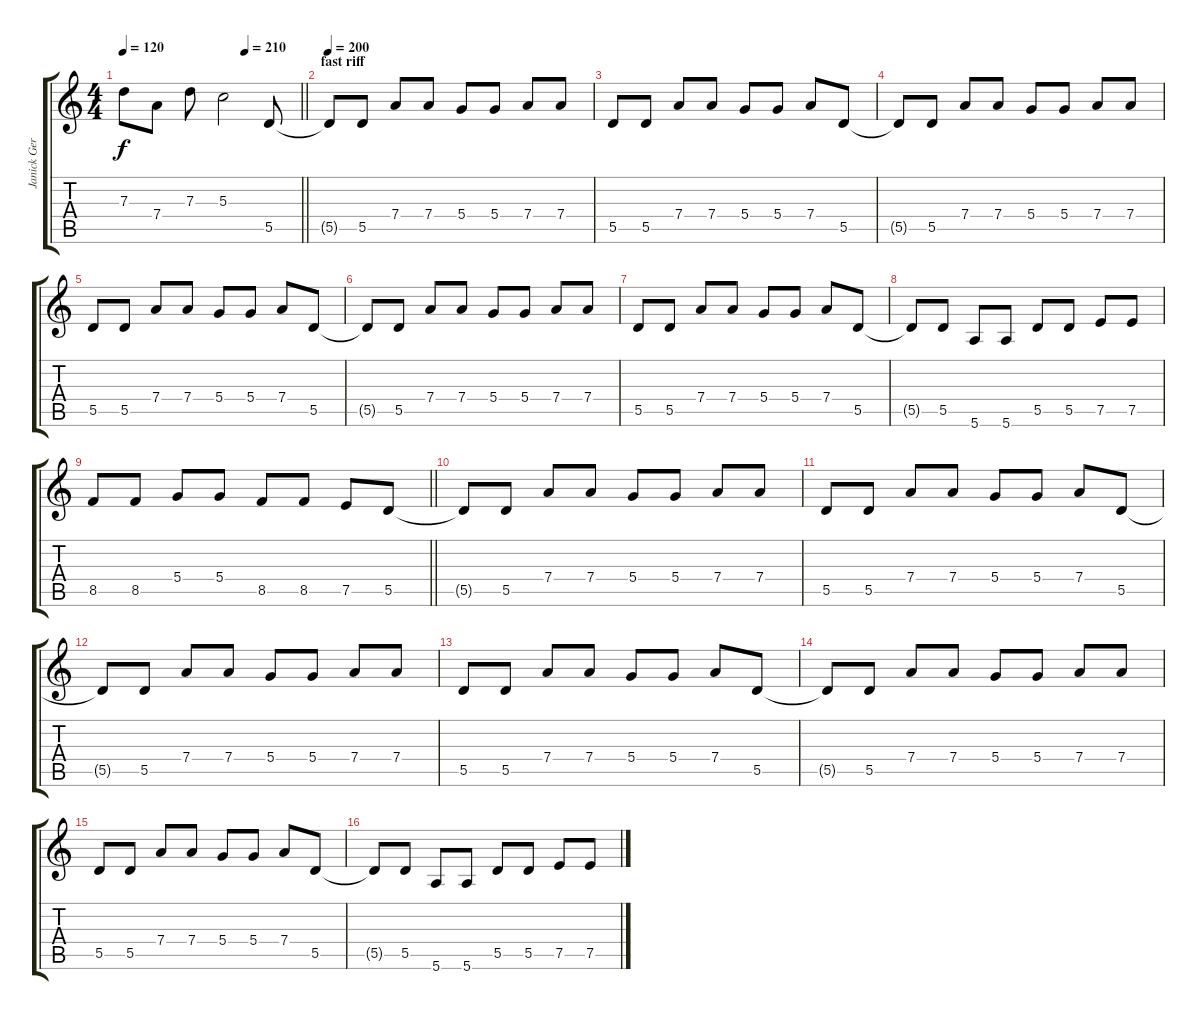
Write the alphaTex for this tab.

\track ("Janick Gers" "Janick Ger") {instrument distortionguitar}
\staff {score tabs}
\tuning (E4 B3 G3 D3 A2 E2) {hide}
\ts (4 4)
\tempo (210 0.6875)
\tempo 120
\clef g2
\barLineRight lightlight
\ks c
7.3{t}.8{dy f} 7.4.8 7.3.8 5.3.2 5.5.8 |
\section ("" "fast riff")
\tempo 220
\tempo 200
5.5{t}.8 5.5.8 7.4.8 7.4.8 5.4.8 5.4.8 7.4.8 7.4.8 |
5.5.8 5.5.8 7.4.8 7.4.8 5.4.8 5.4.8 7.4.8 5.5.8 |
5.5{t}.8 5.5.8 7.4.8 7.4.8 5.4.8 5.4.8 7.4.8 7.4.8 |
5.5.8 5.5.8 7.4.8 7.4.8 5.4.8 5.4.8 7.4.8 5.5.8 |
5.5{t}.8 5.5.8 7.4.8 7.4.8 5.4.8 5.4.8 7.4.8 7.4.8 |
5.5.8 5.5.8 7.4.8 7.4.8 5.4.8 5.4.8 7.4.8 5.5.8 |
5.5{t}.8 5.5.8 5.6.8 5.6.8 5.5.8 5.5.8 7.5.8 7.5.8 |
\barLineRight lightlight
8.5.8 8.5.8 5.4.8 5.4.8 8.5.8 8.5.8 7.5.8 5.5.8 |
5.5{t}.8 5.5.8 7.4.8 7.4.8 5.4.8 5.4.8 7.4.8 7.4.8 |
5.5.8 5.5.8 7.4.8 7.4.8 5.4.8 5.4.8 7.4.8 5.5.8 |
5.5{t}.8 5.5.8 7.4.8 7.4.8 5.4.8 5.4.8 7.4.8 7.4.8 |
5.5.8 5.5.8 7.4.8 7.4.8 5.4.8 5.4.8 7.4.8 5.5.8 |
5.5{t}.8 5.5.8 7.4.8 7.4.8 5.4.8 5.4.8 7.4.8 7.4.8 |
5.5.8 5.5.8 7.4.8 7.4.8 5.4.8 5.4.8 7.4.8 5.5.8 |
5.5{t}.8 5.5.8 5.6.8 5.6.8 5.5.8 5.5.8 7.5.8 7.5.8
